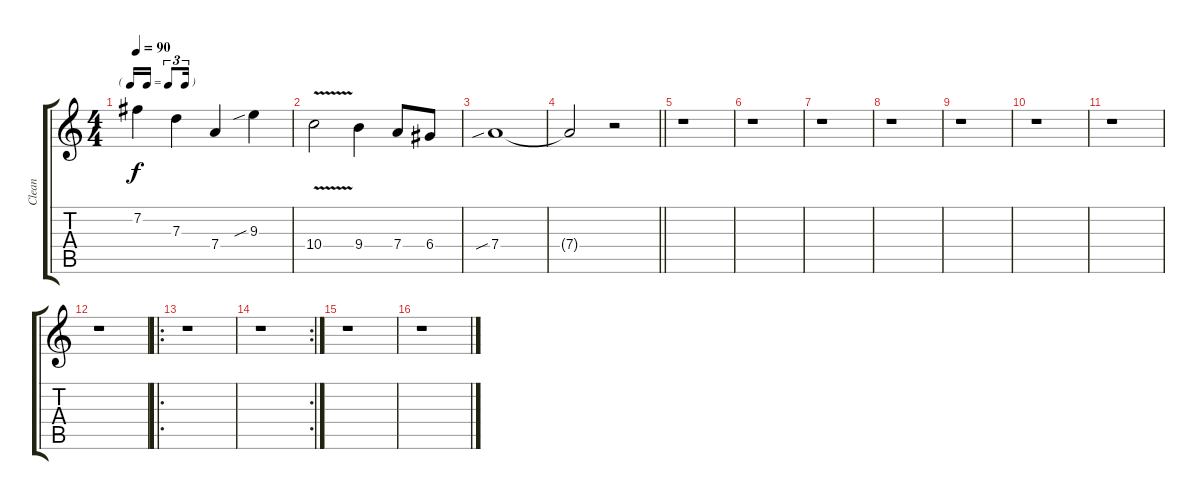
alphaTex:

\track ("Clean" "Clean") {instrument electricguitarclean}
\staff {score tabs}
\tuning (E4 B3 G3 D3 A2 E2) {hide}
\ts (4 4)
\tf triplet16th
\tempo 90
\clef g2
\ks c
7.2.4{dy f} 7.3.4 7.4.4 9.3{sib}.4 |
10.4{v}.2 9.4.4 7.4.8 6.4.8 |
7.4{sib}.1 |
\barLineRight lightlight
7.4{t}.2 r.2 |
r.1 |
r.1 |
r.1 |
r.1 |
r.1 |
r.1 |
r.1 |
r.1 |
\ro
r.1 |
\rc 2
r.1 |
r.1 |
r.1
